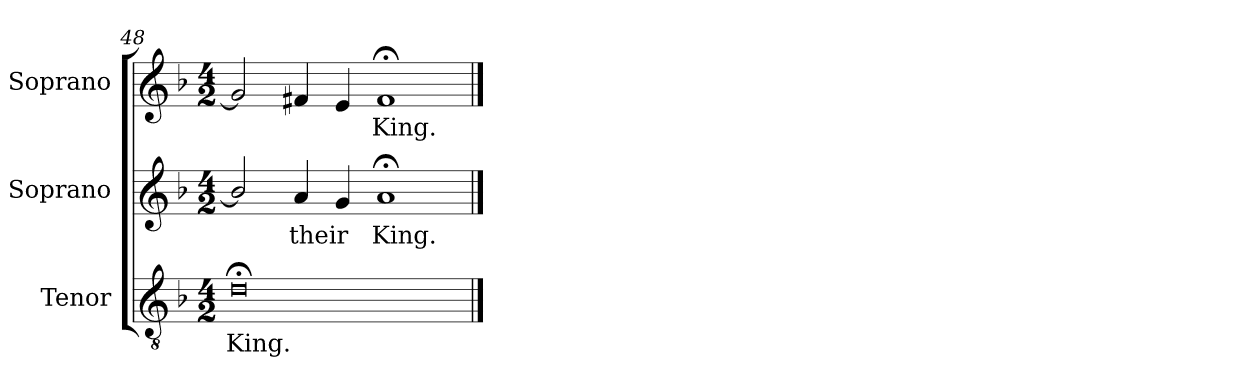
**kern	**text	**kern	**text	**kern	**text
*part3	*part3	*part2	*part2	*part1	*part1
*staff3	*staff3	*staff2	*staff2	*staff1	*staff1
*I"Tenor	*	*I"Soprano	*	*I"Soprano	*
*I'T.	*	*I'S.	*	*I'S.	*
*clefGv2	*	*clefG2	*	*clefG2	*
*ITrd7c12	*	*	*	*	*
*k[b-]	*	*k[b-]	*	*k[b-]	*
*F:	*	*F:	*	*F:	*
*M4/2	*	*M4/2	*	*M4/2	*
=48	=48	=48	=48	=48	=48
!	!LO:LY:b:color=#000000	!	!	!	!
0D;i	King.	2b-i/]	.	2gi/]	.
!	!	!	!LO:LY:b:color=#000000	!	!
.	.	4ai/	their	4f#Xi/	.
.	.	4gi/	.	4ei/	.
!	!	!	!LO:LY:b:color=#000000	!	!
!	!	!	!	!	!LO:LY:b:color=#000000
.	.	1a;i	King.	1f#;i	King.
==	==	==	==	==	==
*-	*-	*-	*-	*-	*-
